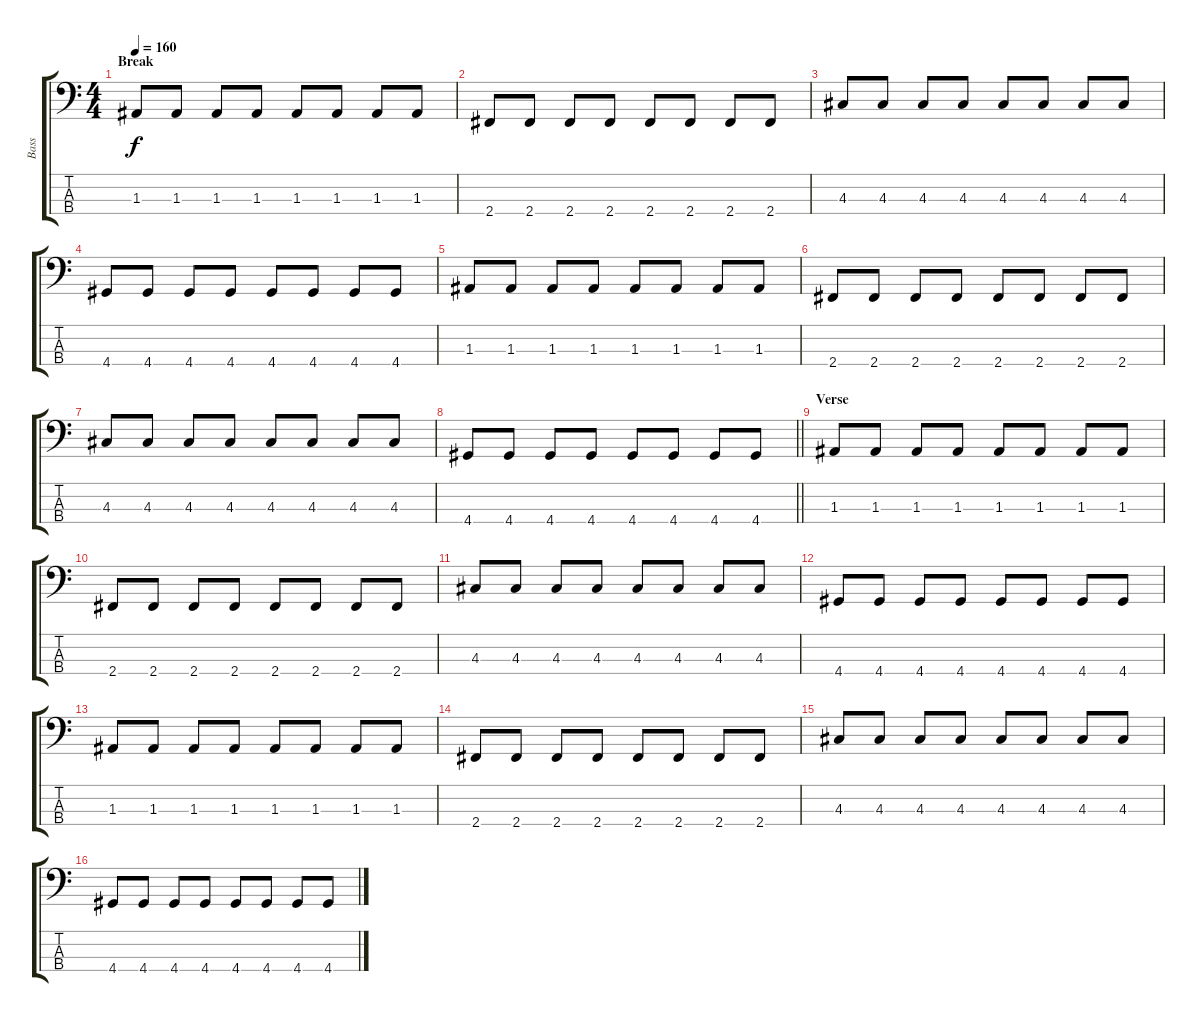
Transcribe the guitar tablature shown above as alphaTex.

\track ("Bass" "Bass") {instrument electricbassfinger}
\staff {score tabs}
\tuning (G2 D2 A1 E1) {hide}
\ts (4 4)
\section ("" "Break")
\tempo 160
\clef f4
\ks c
1.3.8{dy f} 1.3.8 1.3.8 1.3.8 1.3.8 1.3.8 1.3.8 1.3.8 |
2.4.8 2.4.8 2.4.8 2.4.8 2.4.8 2.4.8 2.4.8 2.4.8 |
4.3.8 4.3.8 4.3.8 4.3.8 4.3.8 4.3.8 4.3.8 4.3.8 |
4.4.8 4.4.8 4.4.8 4.4.8 4.4.8 4.4.8 4.4.8 4.4.8 |
1.3.8 1.3.8 1.3.8 1.3.8 1.3.8 1.3.8 1.3.8 1.3.8 |
2.4.8 2.4.8 2.4.8 2.4.8 2.4.8 2.4.8 2.4.8 2.4.8 |
4.3.8 4.3.8 4.3.8 4.3.8 4.3.8 4.3.8 4.3.8 4.3.8 |
\barLineRight lightlight
4.4.8 4.4.8 4.4.8 4.4.8 4.4.8 4.4.8 4.4.8 4.4.8 |
\section ("" "Verse")
1.3.8 1.3.8 1.3.8 1.3.8 1.3.8 1.3.8 1.3.8 1.3.8 |
2.4.8 2.4.8 2.4.8 2.4.8 2.4.8 2.4.8 2.4.8 2.4.8 |
4.3.8 4.3.8 4.3.8 4.3.8 4.3.8 4.3.8 4.3.8 4.3.8 |
4.4.8 4.4.8 4.4.8 4.4.8 4.4.8 4.4.8 4.4.8 4.4.8 |
1.3.8 1.3.8 1.3.8 1.3.8 1.3.8 1.3.8 1.3.8 1.3.8 |
2.4.8 2.4.8 2.4.8 2.4.8 2.4.8 2.4.8 2.4.8 2.4.8 |
4.3.8 4.3.8 4.3.8 4.3.8 4.3.8 4.3.8 4.3.8 4.3.8 |
4.4.8 4.4.8 4.4.8 4.4.8 4.4.8 4.4.8 4.4.8 4.4.8
